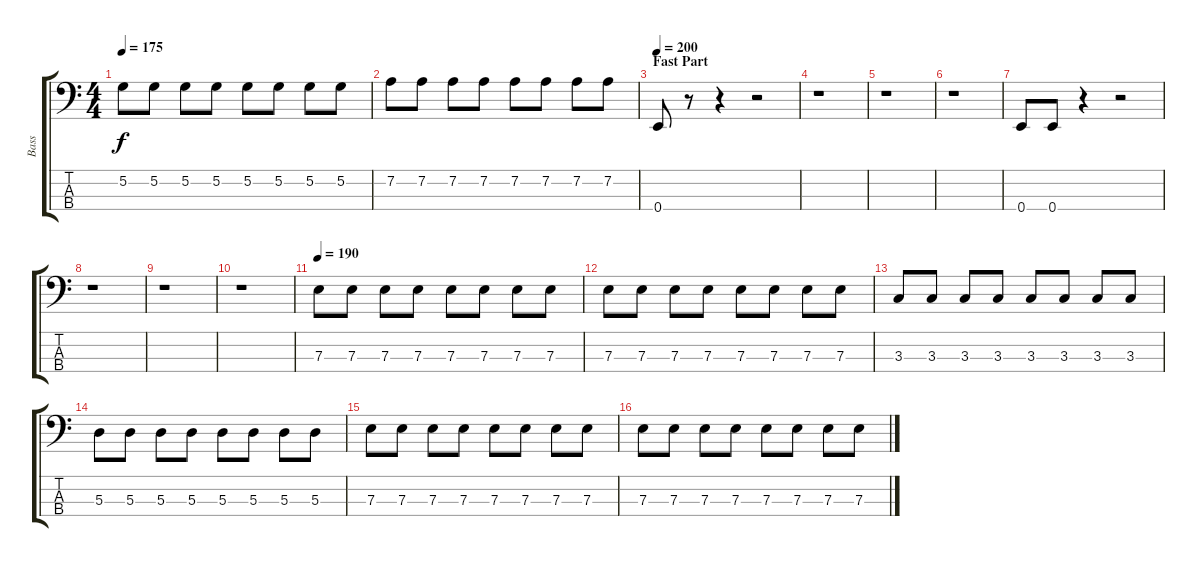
\track ("Bass" "Bass") {instrument electricbassfinger}
\staff {score tabs}
\tuning (G2 D2 A1 E1) {hide}
\ts (4 4)
\tempo 175
\clef f4
\ks c
5.2.8{dy f} 5.2.8 5.2.8 5.2.8 5.2.8 5.2.8 5.2.8 5.2.8 |
7.2.8 7.2.8 7.2.8 7.2.8 7.2.8 7.2.8 7.2.8 7.2.8 |
\section ("" "Fast Part")
\tempo 200
0.4.8 r.8 r.4 r.2 |
r.1 |
r.1 |
r.1 |
0.4.8 0.4.8 r.4 r.2 |
r.1 |
r.1 |
r.1 |
\tempo 190
7.3.8 7.3.8 7.3.8 7.3.8 7.3.8 7.3.8 7.3.8 7.3.8 |
7.3.8 7.3.8 7.3.8 7.3.8 7.3.8 7.3.8 7.3.8 7.3.8 |
3.3.8 3.3.8 3.3.8 3.3.8 3.3.8 3.3.8 3.3.8 3.3.8 |
5.3.8 5.3.8 5.3.8 5.3.8 5.3.8 5.3.8 5.3.8 5.3.8 |
7.3.8 7.3.8 7.3.8 7.3.8 7.3.8 7.3.8 7.3.8 7.3.8 |
7.3.8 7.3.8 7.3.8 7.3.8 7.3.8 7.3.8 7.3.8 7.3.8
